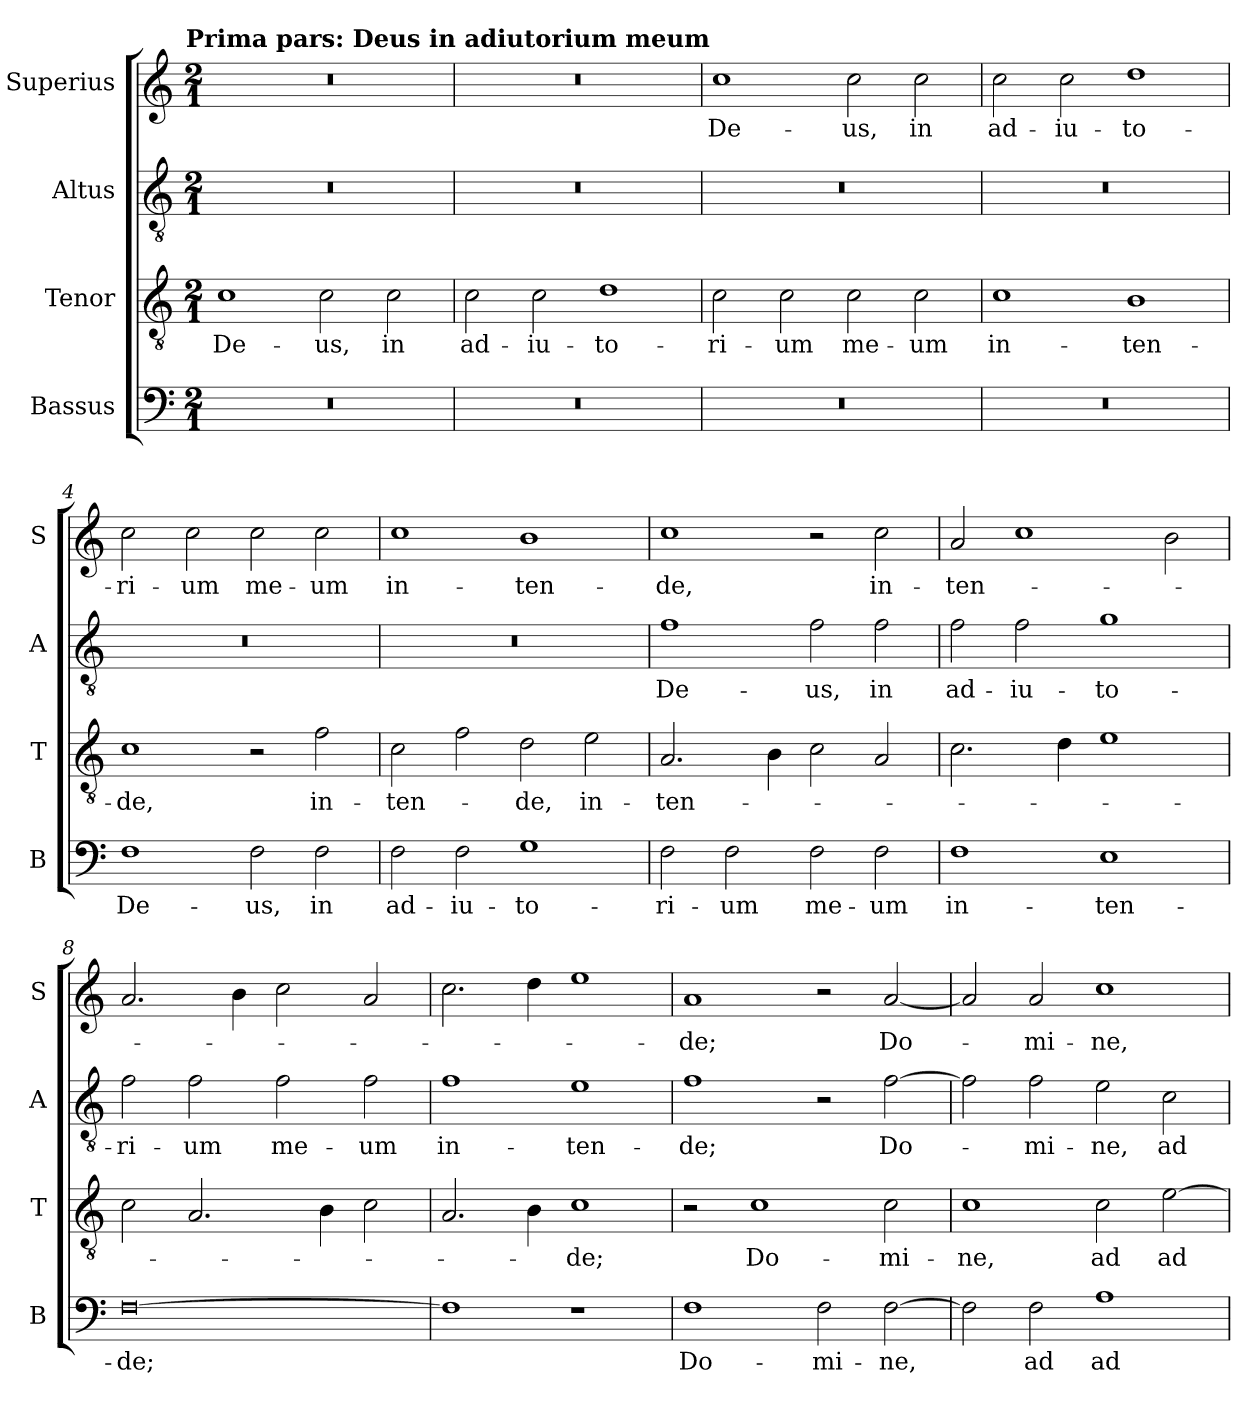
**kern	**text	**kern	**text	**kern	**text	**kern	**text
*part4	*part4	*part3	*part3	*part2	*part2	*part1	*part1
*staff4	*staff4	*staff3	*staff3	*staff2	*staff2	*staff1	*staff1
*I"Bassus	*	*I"Tenor	*	*I"Altus	*	*I"Superius	*
*I'B	*	*I'T	*	*I'A	*	*I'S	*
*clefF4	*	*clefGv2	*	*clefGv2	*	*clefG2	*
*k[]	*	*k[]	*	*k[]	*	*k[]	*
!!LO:TX:omd:t=Prima pars&colon; Deus in adiutorium meum
*M2/1	*	*M2/1	*	*M2/1	*	*M2/1	*
=	=	=	=	=	=	=	=
0r	.	1c	De-	0r	.	0r	.
.	.	2c	-us,	.	.	.	.
.	.	2c	in	.	.	.	.
=1	=1	=1	=1	=1	=1	=1	=1
0r	.	2c	ad-	0r	.	0r	.
.	.	2c	-iu-	.	.	.	.
.	.	1d	-to-	.	.	.	.
=2	=2	=2	=2	=2	=2	=2	=2
0r	.	2c	-ri-	0r	.	1cc	De-
.	.	2c	-um	.	.	.	.
.	.	2c	me-	.	.	2cc	-us,
.	.	2c	-um	.	.	2cc	in
=3	=3	=3	=3	=3	=3	=3	=3
0r	.	1c	in-	0r	.	2cc	ad-
.	.	.	.	.	.	2cc	-iu-
.	.	1B	-ten-	.	.	1dd	-to-
=4	=4	=4	=4	=4	=4	=4	=4
1F	De-	1c	-de,	0r	.	2cc	-ri-
.	.	.	.	.	.	2cc	-um
2F	-us,	2r	.	.	.	2cc	me-
2F	in	2f	in-	.	.	2cc	-um
=5	=5	=5	=5	=5	=5	=5	=5
2F	ad-	2c	-ten-	0r	.	1cc	in-
2F	-iu-	2f	.	.	.	.	.
1G	-to-	2d	-de,	.	.	1b	-ten-
.	.	2e	in-	.	.	.	.
=6	=6	=6	=6	=6	=6	=6	=6
2F	-ri-	2.A	-ten-	1f	De-	1cc	-de,
2F	-um	.	.	.	.	.	.
.	.	4B	.	.	.	.	.
2F	me-	2c	.	2f	-us,	2r	.
2F	-um	2A	.	2f	in	2cc	in-
=7	=7	=7	=7	=7	=7	=7	=7
1F	in-	2.c	.	2f	ad-	2a	-ten-
.	.	.	.	2f	-iu-	1cc	.
.	.	4d	.	.	.	.	.
1E	-ten-	1e	.	1g	-to-	.	.
.	.	.	.	.	.	2b	.
=8	=8	=8	=8	=8	=8	=8	=8
[0F	-de;	2c	.	2f	-ri-	2.a	.
.	.	2.A	.	2f	-um	.	.
.	.	.	.	.	.	4b	.
.	.	.	.	2f	me-	2cc	.
.	.	4B	.	.	.	.	.
.	.	2c	.	2f	-um	2a	.
=9	=9	=9	=9	=9	=9	=9	=9
1F]	.	2.A	.	1f	in-	2.cc	.
.	.	4B	.	.	.	4dd	.
1r	.	1c	-de;	1e	-ten-	1ee	.
=10	=10	=10	=10	=10	=10	=10	=10
1F	Do-	2r	.	1f	-de;	1a	-de;
.	.	1c	Do-	.	.	.	.
2F	-mi-	.	.	2r	.	2r	.
[2F	-ne,	2c	-mi-	[2f	Do-	[2a	Do-
=11	=11	=11	=11	=11	=11	=11	=11
2F]	.	1c	-ne,	2f]	.	2a]	.
2F	ad	.	.	2f	-mi-	2a	-mi-
1A	ad-	2c	ad	2e	-ne,	1cc	-ne,
.	.	[2e	ad-	2c	ad	.	.
=	=	=	=	=	=	=	=
*-	*-	*-	*-	*-	*-	*-	*-
